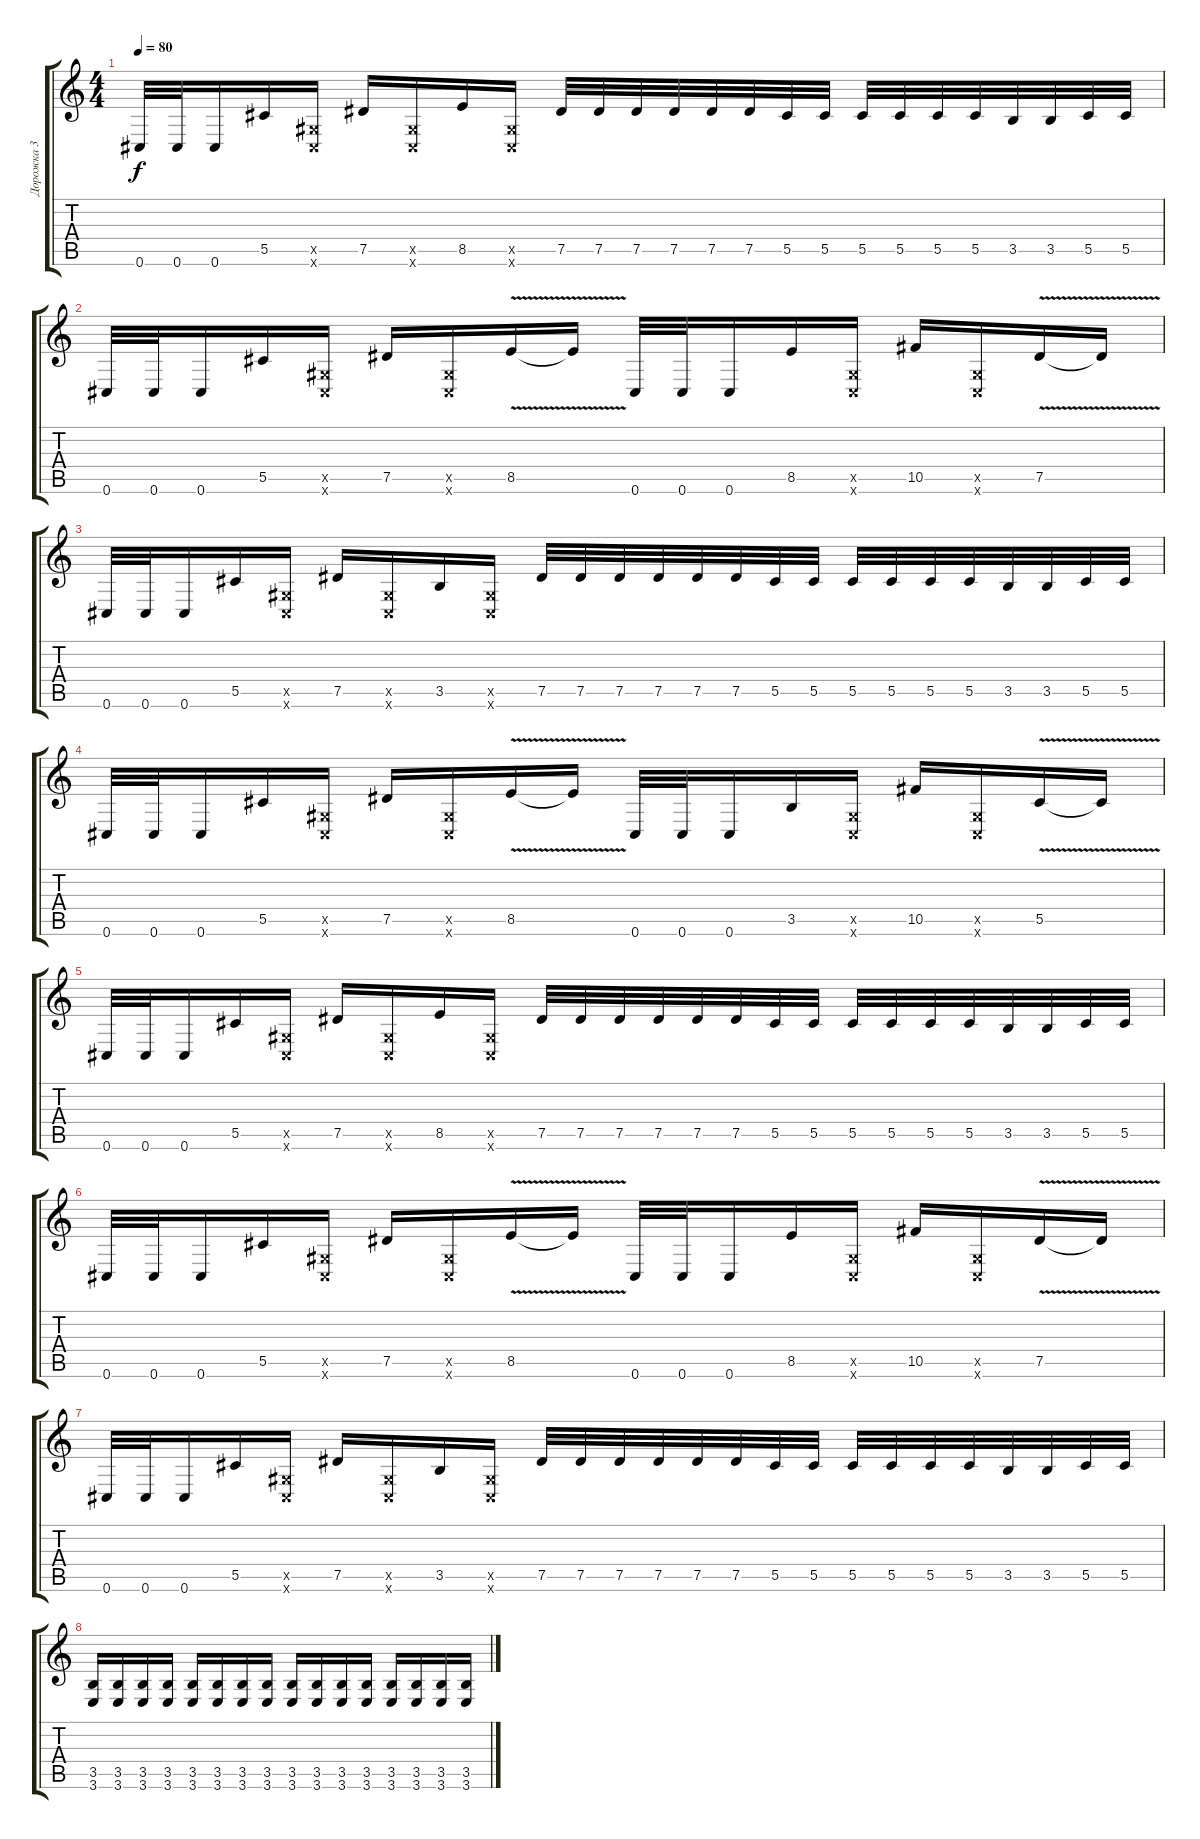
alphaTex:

\track ("Дорожка 3" "Дорожка 3") {instrument distortionguitar}
\staff {score tabs}
\tuning (Eb4 Bb3 Gb3 Db3 Ab2 Db2) {hide}
\ts (4 4)
\tempo 80
\clef g2
\ks c
0.6.32{dy f} 0.6.32 0.6.16 5.5.16 (0.5{x} 0.6{x}).16 7.5.16 (0.5{x} 0.6{x}).16 8.5.16 (0.5{x} 0.6{x}).16 7.5.32 7.5.32 7.5.32 7.5.32 7.5.32 7.5.32 5.5.32 5.5.32 5.5.32 5.5.32 5.5.32 5.5.32 3.5.32 3.5.32 5.5.32 5.5.32 |
0.6.32 0.6.32 0.6.16 5.5.16 (0.5{x} 0.6{x}).16 7.5.16 (0.5{x} 0.6{x}).16 8.5{v}.16 8.5{t}.16 0.6.32 0.6.32 0.6.16 8.5.16 (0.5{x} 0.6{x}).16 10.5.16 (0.5{x} 0.6{x}).16 7.5{v}.16 7.5{t}.16 |
0.6.32 0.6.32 0.6.16 5.5.16 (0.5{x} 0.6{x}).16 7.5.16 (0.5{x} 0.6{x}).16 3.5.16 (0.5{x} 0.6{x}).16 7.5.32 7.5.32 7.5.32 7.5.32 7.5.32 7.5.32 5.5.32 5.5.32 5.5.32 5.5.32 5.5.32 5.5.32 3.5.32 3.5.32 5.5.32 5.5.32 |
0.6.32 0.6.32 0.6.16 5.5.16 (0.5{x} 0.6{x}).16 7.5.16 (0.5{x} 0.6{x}).16 8.5{v}.16 8.5{t}.16 0.6.32 0.6.32 0.6.16 3.5.16 (0.5{x} 0.6{x}).16 10.5.16 (0.5{x} 0.6{x}).16 5.5{v}.16 5.5{t}.16 |
0.6.32 0.6.32 0.6.16 5.5.16 (0.5{x} 0.6{x}).16 7.5.16 (0.5{x} 0.6{x}).16 8.5.16 (0.5{x} 0.6{x}).16 7.5.32 7.5.32 7.5.32 7.5.32 7.5.32 7.5.32 5.5.32 5.5.32 5.5.32 5.5.32 5.5.32 5.5.32 3.5.32 3.5.32 5.5.32 5.5.32 |
0.6.32 0.6.32 0.6.16 5.5.16 (0.5{x} 0.6{x}).16 7.5.16 (0.5{x} 0.6{x}).16 8.5{v}.16 8.5{t}.16 0.6.32 0.6.32 0.6.16 8.5.16 (0.5{x} 0.6{x}).16 10.5.16 (0.5{x} 0.6{x}).16 7.5{v}.16 7.5{t}.16 |
0.6.32 0.6.32 0.6.16 5.5.16 (0.5{x} 0.6{x}).16 7.5.16 (0.5{x} 0.6{x}).16 3.5.16 (0.5{x} 0.6{x}).16 7.5.32 7.5.32 7.5.32 7.5.32 7.5.32 7.5.32 5.5.32 5.5.32 5.5.32 5.5.32 5.5.32 5.5.32 3.5.32 3.5.32 5.5.32 5.5.32 |
(3.5 3.6).16 (3.5 3.6).16 (3.5 3.6).16 (3.5 3.6).16 (3.5 3.6).16 (3.5 3.6).16 (3.5 3.6).16 (3.5 3.6).16 (3.5 3.6).16 (3.5 3.6).16 (3.5 3.6).16 (3.5 3.6).16 (3.5 3.6).16 (3.5 3.6).16 (3.5 3.6).16 (3.5 3.6).16
